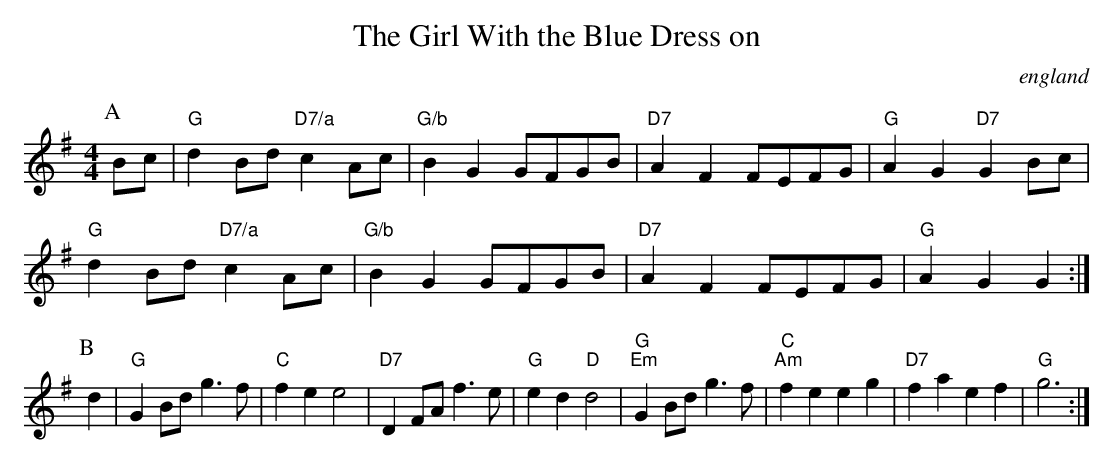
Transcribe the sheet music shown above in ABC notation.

X:1
T:The Girl With the Blue Dress on
O:england
M:4/4
L:1/4
K:G
P:A
B/2c/2|"G"dB/2d/2 "D7/a"cA/2c/2|"G/b"BG G/2F/2G/2B/2|"D7"AF F/2E/2F/2G/2|\
"G"AG "D7"GB/2c/2|
"G"dB/2d/2 "D7/a"cA/2c/2|"G/b"BG G/2F/2G/2B/2|"D7"AF F/2E/2F/2G/2|"G"AG G:|
K:G
P:B
d|"G"GB/2d/2 g3/2f/2|"C"fe e2|"D7"DF/2A/2 f3/2e/2|"G"ed "D"d2|\
"G""Em"GB/2d/2 g3/2f/2|"C""Am"fe eg|"D7"fa ef|"G"g3:|
